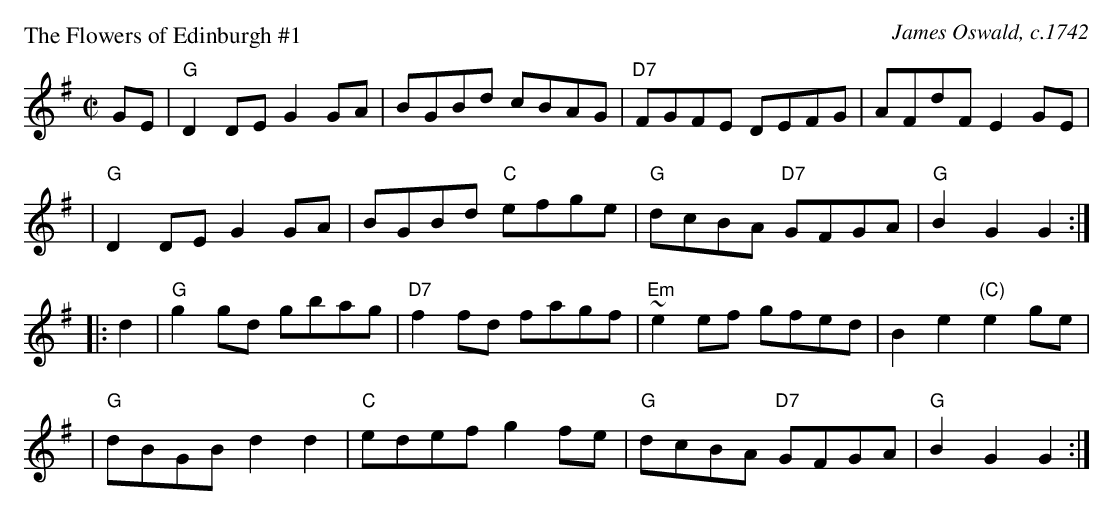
X:1
P: The Flowers of Edinburgh #1
C: James Oswald, c.1742
M: C|
L: 1/8
K: G
   GE \
| "G"D2DE G2GA | BGBd cBAG | "D7"FGFE DEFG | AFdF E2GE |
| "G"D2DE G2GA | BGBd "C"efge | "G"dcBA "D7"GFGA | "G"B2G2 G2 :|
|: d2 \
| "G"g2gd gbag | "D7"f2fd fagf | "Em"~e2ef gfed | B2e2 "(C)"e2ge |
| "G"dBGB d2d2 | "C"edef g2fe | "G"dcBA "D7"GFGA | "G"B2G2 G2 :|
